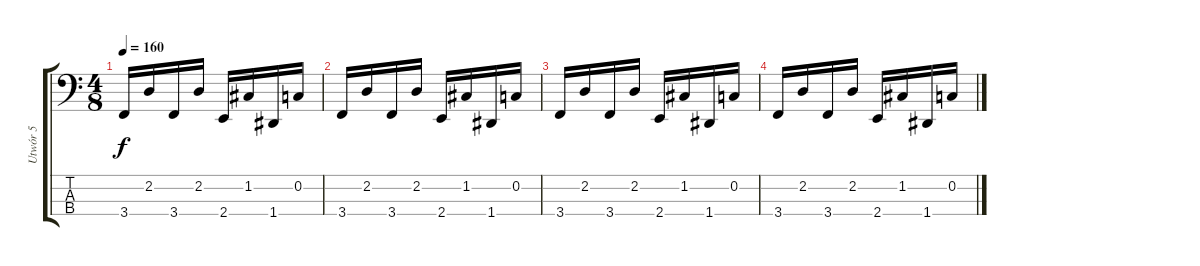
\track ("Utwór 5" "Utwór 5") {instrument slapbass1}
\staff {score tabs}
\tuning (F2 C2 G1 D1) {hide}
\ts (4 8)
\tempo 160
\clef f4
\ks c
3.4.16{dy f} 2.2.16 3.4.16 2.2.16 2.4.16 1.2.16 1.4.16 0.2.16 |
3.4.16 2.2.16 3.4.16 2.2.16 2.4.16 1.2.16 1.4.16 0.2.16 |
3.4.16 2.2.16 3.4.16 2.2.16 2.4.16 1.2.16 1.4.16 0.2.16 |
3.4.16 2.2.16 3.4.16 2.2.16 2.4.16 1.2.16 1.4.16 0.2.16
